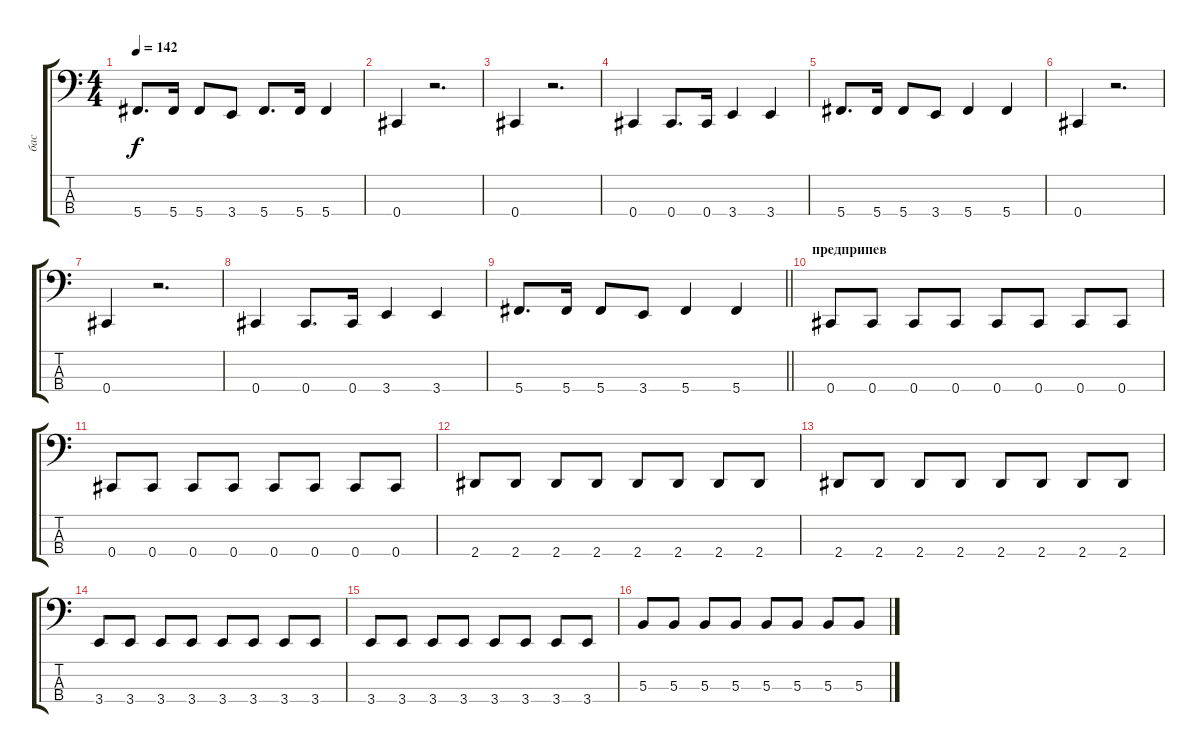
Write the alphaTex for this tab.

\track ("бас" "бас") {instrument electricbassfinger}
\staff {score tabs}
\tuning (E2 B1 Gb1 Db1) {hide}
\ts (4 4)
\tempo 142
\clef f4
\ks c
5.4.8{d dy f} 5.4.16 5.4.8 3.4.8 5.4.8{d} 5.4.16 5.4.4 |
0.4.4 r.2{d} |
0.4.4 r.2{d} |
0.4.4 0.4.8{d} 0.4.16 3.4.4 3.4.4 |
5.4.8{d} 5.4.16 5.4.8 3.4.8 5.4.4 5.4.4 |
0.4.4 r.2{d} |
0.4.4 r.2{d} |
0.4.4 0.4.8{d} 0.4.16 3.4.4 3.4.4 |
\barLineRight lightlight
5.4.8{d} 5.4.16 5.4.8 3.4.8 5.4.4 5.4.4 |
\section ("" "предприпев")
0.4.8 0.4.8 0.4.8 0.4.8 0.4.8 0.4.8 0.4.8 0.4.8 |
0.4.8 0.4.8 0.4.8 0.4.8 0.4.8 0.4.8 0.4.8 0.4.8 |
2.4.8 2.4.8 2.4.8 2.4.8 2.4.8 2.4.8 2.4.8 2.4.8 |
2.4.8 2.4.8 2.4.8 2.4.8 2.4.8 2.4.8 2.4.8 2.4.8 |
3.4.8 3.4.8 3.4.8 3.4.8 3.4.8 3.4.8 3.4.8 3.4.8 |
3.4.8 3.4.8 3.4.8 3.4.8 3.4.8 3.4.8 3.4.8 3.4.8 |
5.3.8 5.3.8 5.3.8 5.3.8 5.3.8 5.3.8 5.3.8 5.3.8
